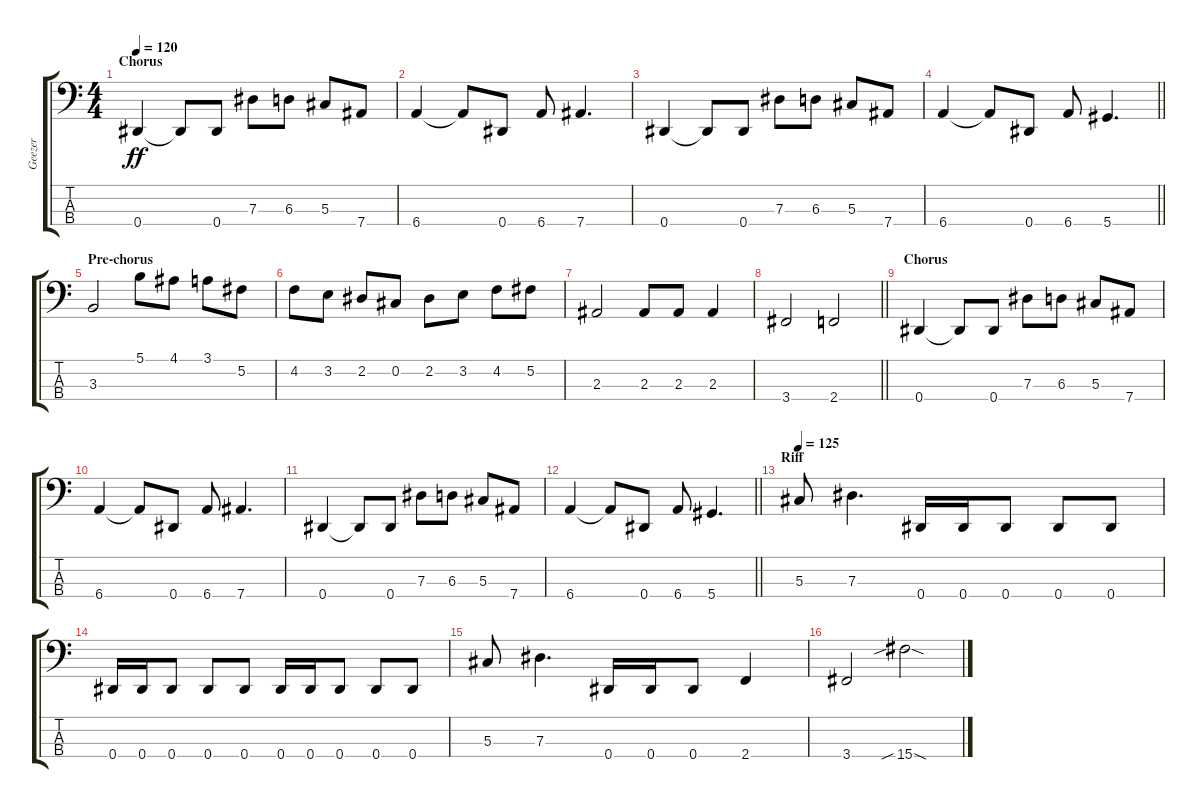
\track ("Geezer" "Geezer") {instrument electricbassfinger}
\staff {score tabs}
\tuning (Gb2 Db2 Ab1 Eb1) {hide}
\ts (4 4)
\section ("" "Chorus")
\tempo 120
\clef f4
\ks c
0.4.4{dy ff} 0.4{t}.8 0.4.8 7.3.8 6.3.8 5.3.8 7.4.8 |
6.4.4 6.4{t}.8 0.4.8 6.4.8 7.4.4{d} |
0.4.4 0.4{t}.8 0.4.8 7.3.8 6.3.8 5.3.8 7.4.8 |
\barLineRight lightlight
6.4.4 6.4{t}.8 0.4.8 6.4.8 5.4.4{d} |
\section ("" "Pre-chorus")
3.3.2 5.1.8 4.1.8 3.1.8 5.2.8 |
4.2.8 3.2.8 2.2.8 0.2.8 2.2.8 3.2.8 4.2.8 5.2.8 |
2.3.2 2.3.8 2.3.8 2.3.4 |
\barLineRight lightlight
3.4.2 2.4.2 |
\section ("" " Chorus")
0.4.4 0.4{t}.8 0.4.8 7.3.8 6.3.8 5.3.8 7.4.8 |
6.4.4 6.4{t}.8 0.4.8 6.4.8 7.4.4{d} |
0.4.4 0.4{t}.8 0.4.8 7.3.8 6.3.8 5.3.8 7.4.8 |
\barLineRight lightlight
6.4.4 6.4{t}.8 0.4.8 6.4.8 5.4.4{d} |
\section ("" "Riff")
\tempo 125
5.3.8 7.3.4{d} 0.4.16 0.4.16 0.4.8 0.4.8 0.4.8 |
0.4.16 0.4.16 0.4.8 0.4.8 0.4.8 0.4.16 0.4.16 0.4.8 0.4.8 0.4.8 |
5.3.8 7.3.4{d} 0.4.16 0.4.16 0.4.8 2.4.4 |
3.4.2 15.4{sib sod}.2
